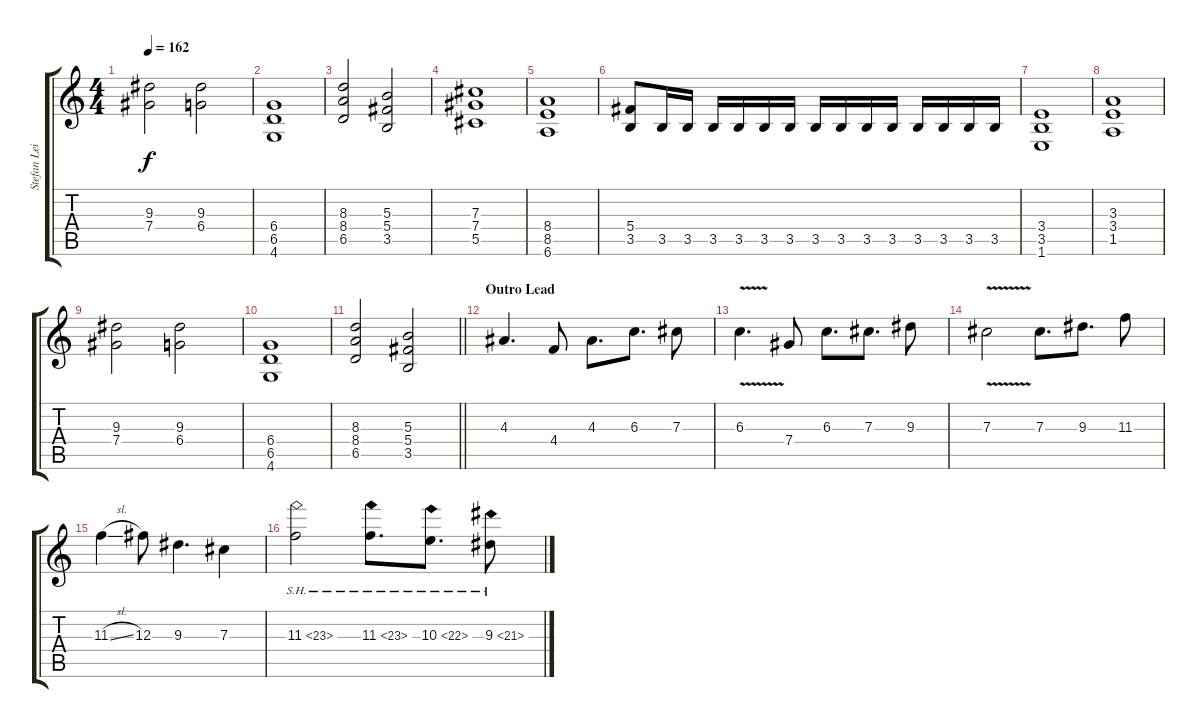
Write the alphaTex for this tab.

\track ("Stefan Leibing" "Stefan Lei") {instrument distortionguitar}
\staff {score tabs}
\tuning (Eb4 Bb3 Gb3 Db3 Ab2 Eb2) {hide}
\ts (4 4)
\tempo 162
\clef g2
\ks c
(9.3 7.4).2{dy f} (9.3 6.4).2 |
(6.4 6.5 4.6).1 |
(8.3 8.4 6.5).2 (5.3 5.4 3.5).2 |
(7.3 7.4 5.5).1 |
(8.4 8.5 6.6).1 |
(5.4 3.5).8 3.5.16 3.5.16 3.5.16 3.5.16 3.5.16 3.5.16 3.5.16 3.5.16 3.5.16 3.5.16 3.5.16 3.5.16 3.5.16 3.5.16 |
(3.4 3.5 1.6).1 |
(3.3 3.4 1.5).1 |
(9.3 7.4).2 (9.3 6.4).2 |
(6.4 6.5 4.6).1 |
\barLineRight lightlight
(8.3 8.4 6.5).2 (5.3 5.4 3.5).2 |
\section ("" "Outro Lead")
4.3.4{d} 4.4.8 4.3.8{d} 6.3.8{d} 7.3.8 |
6.3{v}.4{d} 7.4.8 6.3.8{d} 7.3.8{d} 9.3.8 |
7.3{v}.2 7.3.8{d} 9.3.8{d} 11.3.8 |
11.3{sl}.4 12.3.8 9.3.4{d} 7.3.4 |
11.3{sh 12}.2 11.3{sh 12}.8{d} 10.3{sh 12}.8{d} 9.3{sh 12}.8
